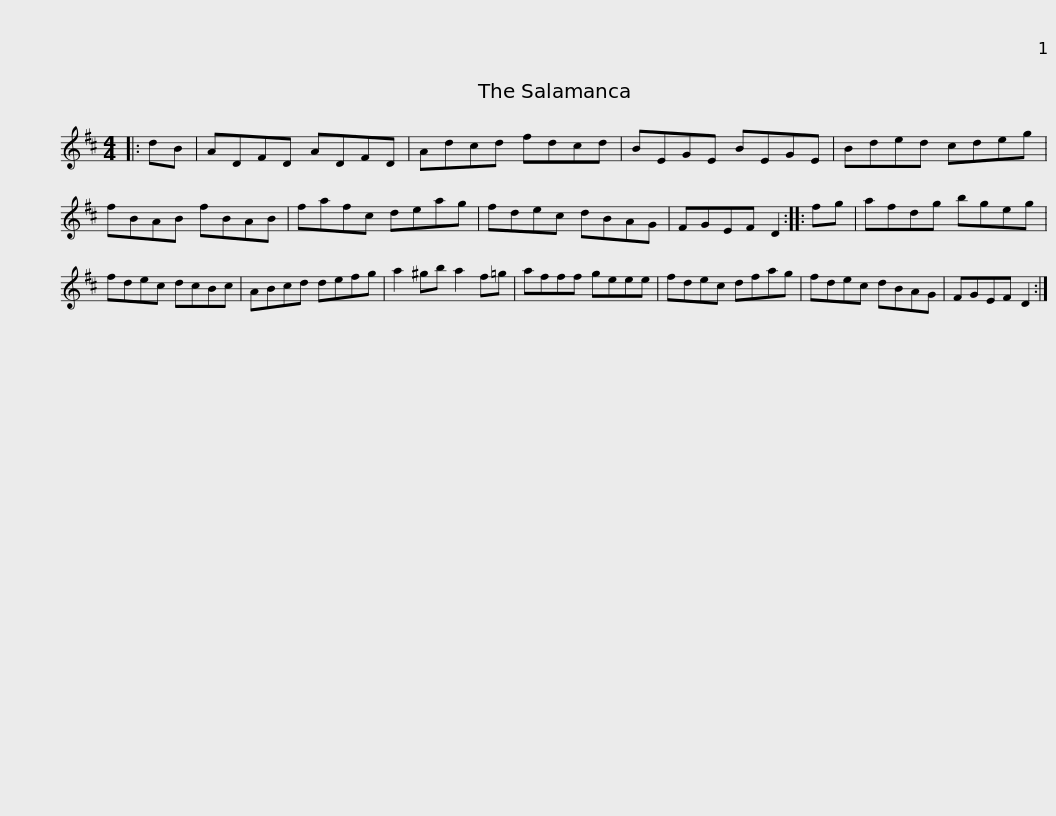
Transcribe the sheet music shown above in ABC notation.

X:1
L:1/8
M:4/4
I:linebreak $
K:D
V:1 treble
V:1
|: dB | ADFD ADFD | Adcd fdcd | BEGE BEGE | Bded cdeg | %5
 fBAB fBAB |$ fafc deag | fdec dBAG | FGEF D2 :: fg | %10
 afdg bgeg | fdec dcBc |$ ABcd defg | a2 ^gb a2 f=g | afff geee | %15
 fdec dfag | fdec dBAG |$ FGEF D2 :| %18
